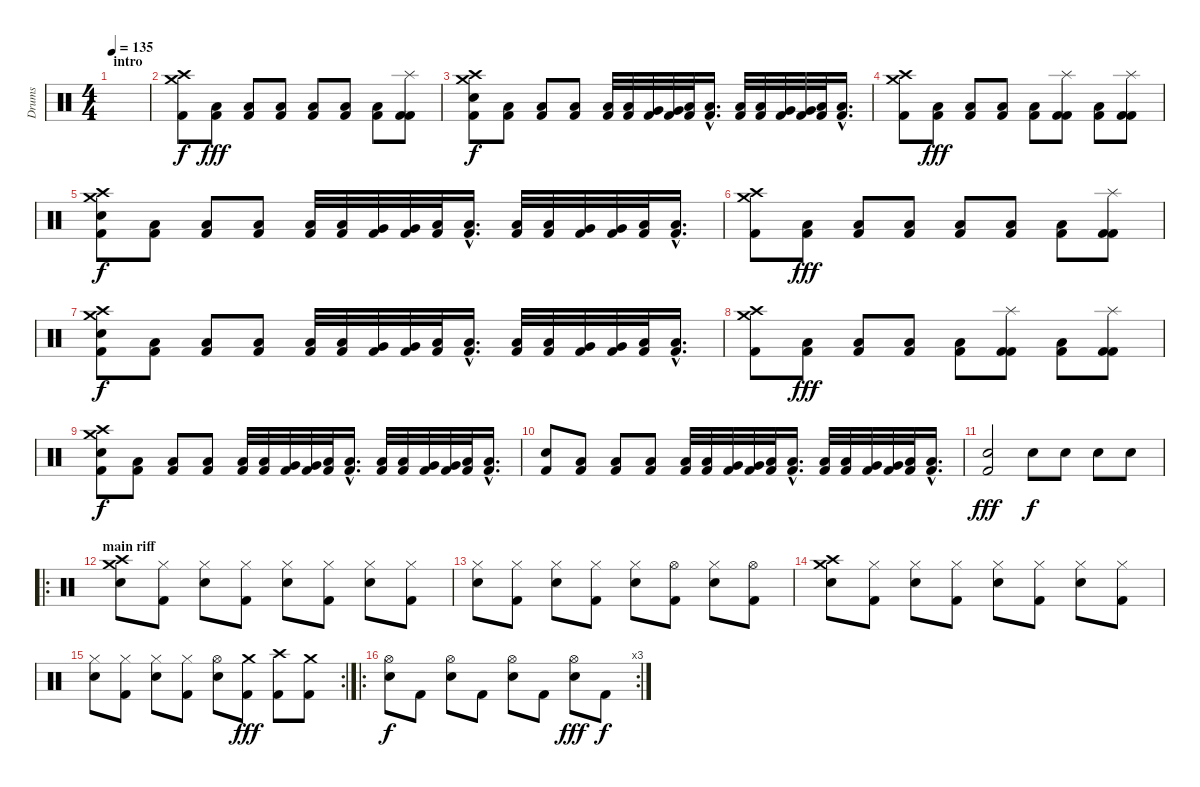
\track ("Drums" "Drums") {instrument percussion}
\staff {score}
\articulation defaults
\ts (4 4)
\section ("" "intro")
\tempo 135
\clef neutral
\ks c
|
("Crash medium (hit)" "Crash high (hit)" "Kick (hit) 2").8 ("Low Floor Tom (hit)" "Kick (hit) 2").8{dy fff} ("Low Floor Tom (hit)" "Kick (hit) 2").8 ("Low Floor Tom (hit)" "Kick (hit) 2").8 ("Low Floor Tom (hit)" "Kick (hit) 2").8 ("Low Floor Tom (hit)" "Kick (hit) 2").8 ("Low Floor Tom (hit)" "Kick (hit) 2").8 ("Splash (hit)" "Kick (hit) 2" "Kick (hit) 2").8 |
("Crash medium (hit)" "Crash high (hit)" "Electric Snare (hit)" "Kick (hit) 2").8{dy f} ("Low Floor Tom (hit)" "Kick (hit) 2").8 ("Low Floor Tom (hit)" "Kick (hit) 2").8 ("Low Floor Tom (hit)" "Kick (hit) 2").8 ("Low Tom (hit)" "Kick (hit) 2").32 ("Low Tom (hit)" "Kick (hit) 2").32 ("Very Low Tom (hit)" "Kick (hit) 2").32 ("Very Low Tom (hit)" "Kick (hit) 2").32 ("Low Floor Tom (hit)" "Kick (hit) 2").32 ("Low Floor Tom (hit)"{hac} "Kick (hit) 2"{hac}).16{d} ("Low Tom (hit)" "Kick (hit) 2").32 ("Low Tom (hit)" "Kick (hit) 2").32 ("Very Low Tom (hit)" "Kick (hit) 2").32 ("Very Low Tom (hit)" "Kick (hit) 2").32 ("Low Floor Tom (hit)" "Kick (hit) 2").32 ("Low Floor Tom (hit)"{hac} "Kick (hit) 2"{hac}).16{d} |
("Crash medium (hit)" "Crash high (hit)" "Kick (hit) 2").8 ("Low Floor Tom (hit)" "Kick (hit) 2").8{dy fff} ("Low Floor Tom (hit)" "Kick (hit) 2").8 ("Low Floor Tom (hit)" "Kick (hit) 2").8 ("Low Floor Tom (hit)" "Kick (hit) 2").8 ("Splash (hit)" "Kick (hit) 2" "Kick (hit) 2").8 ("Low Floor Tom (hit)" "Kick (hit) 2").8 ("Splash (hit)" "Kick (hit) 2" "Kick (hit) 2").8 |
("Crash medium (hit)" "Crash high (hit)" "Electric Snare (hit)" "Kick (hit) 2").8{dy f} ("Low Floor Tom (hit)" "Kick (hit) 2").8 ("Low Floor Tom (hit)" "Kick (hit) 2").8 ("Low Floor Tom (hit)" "Kick (hit) 2").8 ("Low Tom (hit)" "Kick (hit) 2").32 ("Low Tom (hit)" "Kick (hit) 2").32 ("Very Low Tom (hit)" "Kick (hit) 2").32 ("Very Low Tom (hit)" "Kick (hit) 2").32 ("Low Floor Tom (hit)" "Kick (hit) 2").32 ("Low Floor Tom (hit)"{hac} "Kick (hit) 2"{hac}).16{d} ("Low Tom (hit)" "Kick (hit) 2").32 ("Low Tom (hit)" "Kick (hit) 2").32 ("Very Low Tom (hit)" "Kick (hit) 2").32 ("Very Low Tom (hit)" "Kick (hit) 2").32 ("Low Floor Tom (hit)" "Kick (hit) 2").32 ("Low Floor Tom (hit)"{hac} "Kick (hit) 2"{hac}).16{d} |
("Crash medium (hit)" "Crash high (hit)" "Kick (hit) 2").8 ("Low Floor Tom (hit)" "Kick (hit) 2").8{dy fff} ("Low Floor Tom (hit)" "Kick (hit) 2").8 ("Low Floor Tom (hit)" "Kick (hit) 2").8 ("Low Floor Tom (hit)" "Kick (hit) 2").8 ("Low Floor Tom (hit)" "Kick (hit) 2").8 ("Low Floor Tom (hit)" "Kick (hit) 2").8 ("Splash (hit)" "Kick (hit) 2" "Kick (hit) 2").8 |
("Crash medium (hit)" "Crash high (hit)" "Electric Snare (hit)" "Kick (hit) 2").8{dy f} ("Low Floor Tom (hit)" "Kick (hit) 2").8 ("Low Floor Tom (hit)" "Kick (hit) 2").8 ("Low Floor Tom (hit)" "Kick (hit) 2").8 ("Low Tom (hit)" "Kick (hit) 2").32 ("Low Tom (hit)" "Kick (hit) 2").32 ("Very Low Tom (hit)" "Kick (hit) 2").32 ("Very Low Tom (hit)" "Kick (hit) 2").32 ("Low Floor Tom (hit)" "Kick (hit) 2").32 ("Low Floor Tom (hit)"{hac} "Kick (hit) 2"{hac}).16{d} ("Low Tom (hit)" "Kick (hit) 2").32 ("Low Tom (hit)" "Kick (hit) 2").32 ("Very Low Tom (hit)" "Kick (hit) 2").32 ("Very Low Tom (hit)" "Kick (hit) 2").32 ("Low Floor Tom (hit)" "Kick (hit) 2").32 ("Low Floor Tom (hit)"{hac} "Kick (hit) 2"{hac}).16{d} |
("Crash medium (hit)" "Crash high (hit)" "Kick (hit) 2").8 ("Low Floor Tom (hit)" "Kick (hit) 2").8{dy fff} ("Low Floor Tom (hit)" "Kick (hit) 2").8 ("Low Floor Tom (hit)" "Kick (hit) 2").8 ("Low Floor Tom (hit)" "Kick (hit) 2").8 ("Splash (hit)" "Kick (hit) 2" "Kick (hit) 2").8 ("Low Floor Tom (hit)" "Kick (hit) 2").8 ("Splash (hit)" "Kick (hit) 2" "Kick (hit) 2").8 |
("Crash medium (hit)" "Crash high (hit)" "Electric Snare (hit)" "Kick (hit) 2").8{dy f} ("Low Floor Tom (hit)" "Kick (hit) 2").8 ("Low Floor Tom (hit)" "Kick (hit) 2").8 ("Low Floor Tom (hit)" "Kick (hit) 2").8 ("Low Tom (hit)" "Kick (hit) 2").32 ("Low Tom (hit)" "Kick (hit) 2").32 ("Very Low Tom (hit)" "Kick (hit) 2").32 ("Very Low Tom (hit)" "Kick (hit) 2").32 ("Low Floor Tom (hit)" "Kick (hit) 2").32 ("Low Floor Tom (hit)"{hac} "Kick (hit) 2"{hac}).16{d} ("Low Tom (hit)" "Kick (hit) 2").32 ("Low Tom (hit)" "Kick (hit) 2").32 ("Very Low Tom (hit)" "Kick (hit) 2").32 ("Very Low Tom (hit)" "Kick (hit) 2").32 ("Low Floor Tom (hit)" "Kick (hit) 2").32 ("Low Floor Tom (hit)"{hac} "Kick (hit) 2"{hac}).16{d} |
("Electric Snare (hit)" "Kick (hit) 2").8 ("Low Floor Tom (hit)" "Kick (hit) 2").8 ("Low Floor Tom (hit)" "Kick (hit) 2").8 ("Low Floor Tom (hit)" "Kick (hit) 2").8 ("Low Tom (hit)" "Kick (hit) 2").32 ("Low Tom (hit)" "Kick (hit) 2").32 ("Very Low Tom (hit)" "Kick (hit) 2").32 ("Very Low Tom (hit)" "Kick (hit) 2").32 ("Low Floor Tom (hit)" "Kick (hit) 2").32 ("Low Floor Tom (hit)"{hac} "Kick (hit) 2"{hac}).16{d} ("Low Tom (hit)" "Kick (hit) 2").32 ("Low Tom (hit)" "Kick (hit) 2").32 ("Very Low Tom (hit)" "Kick (hit) 2").32 ("Very Low Tom (hit)" "Kick (hit) 2").32 ("Low Floor Tom (hit)" "Kick (hit) 2").32 ("Low Floor Tom (hit)"{hac} "Kick (hit) 2"{hac}).16{d} |
("Electric Snare (hit)" "Kick (hit) 2").2{dy fff} "Electric Snare (hit)".8{dy f} "Electric Snare (hit)".8 "Electric Snare (hit)".8 "Electric Snare (hit)".8 |
\ro
\section ("" "main riff")
("Crash medium (hit)" "Crash high (hit)" "Electric Snare (hit)").8 ("Hi-Hat (closed)" "Kick (hit) 2").8 ("Hi-Hat (closed)" "Electric Snare (hit)").8 ("Hi-Hat (closed)" "Kick (hit) 2").8 ("Hi-Hat (closed)" "Electric Snare (hit)").8 ("Hi-Hat (closed)" "Kick (hit) 2").8 ("Hi-Hat (closed)" "Electric Snare (hit)").8 ("Hi-Hat (closed)" "Kick (hit) 2").8 |
("Hi-Hat (closed)" "Electric Snare (hit)").8 ("Hi-Hat (closed)" "Kick (hit) 2").8 ("Hi-Hat (closed)" "Electric Snare (hit)").8 ("Hi-Hat (closed)" "Kick (hit) 2").8 ("Hi-Hat (closed)" "Electric Snare (hit)").8 ("Hi-Hat (open)" "Kick (hit) 2").8 ("Hi-Hat (closed)" "Electric Snare (hit)").8 ("Hi-Hat (open)" "Kick (hit) 2").8 |
("Crash medium (hit)" "Crash high (hit)" "Electric Snare (hit)").8 ("Hi-Hat (closed)" "Kick (hit) 2").8 ("Hi-Hat (closed)" "Electric Snare (hit)").8 ("Hi-Hat (closed)" "Kick (hit) 2").8 ("Hi-Hat (closed)" "Electric Snare (hit)").8 ("Hi-Hat (closed)" "Kick (hit) 2").8 ("Hi-Hat (closed)" "Electric Snare (hit)").8 ("Hi-Hat (closed)" "Kick (hit) 2").8 |
\rc 2
("Hi-Hat (closed)" "Electric Snare (hit)").8 ("Hi-Hat (closed)" "Kick (hit) 2").8 ("Hi-Hat (closed)" "Electric Snare (hit)").8 ("Hi-Hat (closed)" "Kick (hit) 2").8 ("Hi-Hat (open)" "Electric Snare (hit)").8 ("Crash medium (hit)" "Kick (hit) 2").8{dy fff} ("Crash high (hit)" "Kick (hit) 2").8 ("Crash medium (hit)" "Kick (hit) 2").8 |
\ro
\rc 3
("Hi-Hat (open)" "Electric Snare (hit)").8{dy f} "Kick (hit) 2".8 ("Hi-Hat (open)" "Electric Snare (hit)").8 "Kick (hit) 2".8 ("Hi-Hat (open)" "Electric Snare (hit)").8 "Kick (hit) 2".8 ("Hi-Hat (open)" "Electric Snare (hit)").8{dy fff} "Kick (hit) 2".8{dy f}
